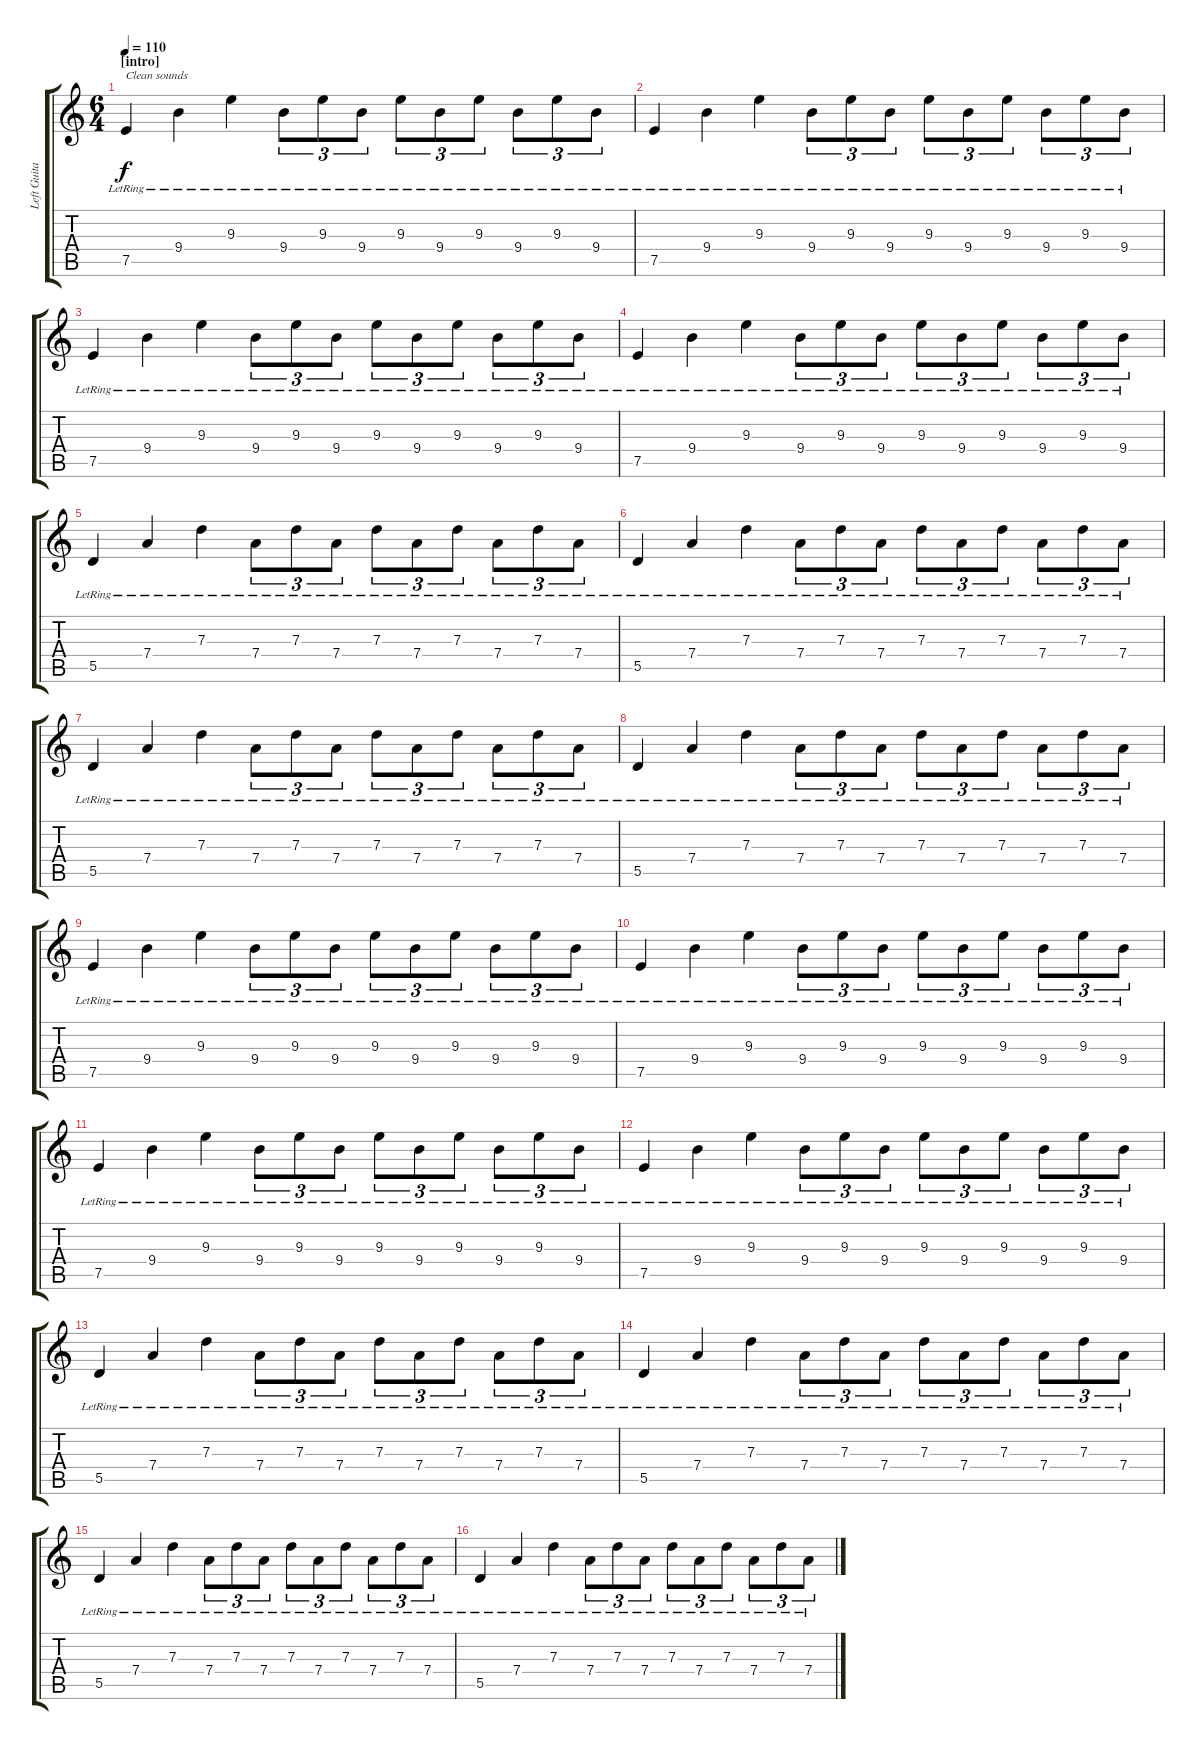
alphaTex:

\track ("Left Guitar" "Left Guita") {instrument distortionguitar}
\staff {score tabs}
\tuning (E4 B3 G3 D3 A2 E2) {hide}
\ts (6 4)
\section ("" "[intro]")
\tempo 110
\clef g2
\ks c
7.5{lr}.4{txt "Clean sounds" dy f instrument electricguitarjazz} 9.4{lr}.4 9.3{lr}.4 9.4{lr}.8{tu (3 2)} 9.3{lr}.8{tu (3 2)} 9.4{lr}.8{tu (3 2)} 9.3{lr}.8{tu (3 2)} 9.4{lr}.8{tu (3 2)} 9.3{lr}.8{tu (3 2)} 9.4{lr}.8{tu (3 2)} 9.3{lr}.8{tu (3 2)} 9.4{lr}.8{tu (3 2)} |
7.5{lr}.4 9.4{lr}.4 9.3{lr}.4 9.4{lr}.8{tu (3 2)} 9.3{lr}.8{tu (3 2)} 9.4{lr}.8{tu (3 2)} 9.3{lr}.8{tu (3 2)} 9.4{lr}.8{tu (3 2)} 9.3{lr}.8{tu (3 2)} 9.4{lr}.8{tu (3 2)} 9.3{lr}.8{tu (3 2)} 9.4{lr}.8{tu (3 2)} |
7.5{lr}.4 9.4{lr}.4 9.3{lr}.4 9.4{lr}.8{tu (3 2)} 9.3{lr}.8{tu (3 2)} 9.4{lr}.8{tu (3 2)} 9.3{lr}.8{tu (3 2)} 9.4{lr}.8{tu (3 2)} 9.3{lr}.8{tu (3 2)} 9.4{lr}.8{tu (3 2)} 9.3{lr}.8{tu (3 2)} 9.4{lr}.8{tu (3 2)} |
7.5{lr}.4 9.4{lr}.4 9.3{lr}.4 9.4{lr}.8{tu (3 2)} 9.3{lr}.8{tu (3 2)} 9.4{lr}.8{tu (3 2)} 9.3{lr}.8{tu (3 2)} 9.4{lr}.8{tu (3 2)} 9.3{lr}.8{tu (3 2)} 9.4{lr}.8{tu (3 2)} 9.3{lr}.8{tu (3 2)} 9.4{lr}.8{tu (3 2)} |
5.5{lr}.4 7.4{lr}.4 7.3{lr}.4 7.4{lr}.8{tu (3 2)} 7.3{lr}.8{tu (3 2)} 7.4{lr}.8{tu (3 2)} 7.3{lr}.8{tu (3 2)} 7.4{lr}.8{tu (3 2)} 7.3{lr}.8{tu (3 2)} 7.4{lr}.8{tu (3 2)} 7.3{lr}.8{tu (3 2)} 7.4{lr}.8{tu (3 2)} |
5.5{lr}.4 7.4{lr}.4 7.3{lr}.4 7.4{lr}.8{tu (3 2)} 7.3{lr}.8{tu (3 2)} 7.4{lr}.8{tu (3 2)} 7.3{lr}.8{tu (3 2)} 7.4{lr}.8{tu (3 2)} 7.3{lr}.8{tu (3 2)} 7.4{lr}.8{tu (3 2)} 7.3{lr}.8{tu (3 2)} 7.4{lr}.8{tu (3 2)} |
5.5{lr}.4 7.4{lr}.4 7.3{lr}.4 7.4{lr}.8{tu (3 2)} 7.3{lr}.8{tu (3 2)} 7.4{lr}.8{tu (3 2)} 7.3{lr}.8{tu (3 2)} 7.4{lr}.8{tu (3 2)} 7.3{lr}.8{tu (3 2)} 7.4{lr}.8{tu (3 2)} 7.3{lr}.8{tu (3 2)} 7.4{lr}.8{tu (3 2)} |
5.5{lr}.4 7.4{lr}.4 7.3{lr}.4 7.4{lr}.8{tu (3 2)} 7.3{lr}.8{tu (3 2)} 7.4{lr}.8{tu (3 2)} 7.3{lr}.8{tu (3 2)} 7.4{lr}.8{tu (3 2)} 7.3{lr}.8{tu (3 2)} 7.4{lr}.8{tu (3 2)} 7.3{lr}.8{tu (3 2)} 7.4{lr}.8{tu (3 2)} |
7.5{lr}.4{instrument electricguitarjazz} 9.4{lr}.4 9.3{lr}.4 9.4{lr}.8{tu (3 2)} 9.3{lr}.8{tu (3 2)} 9.4{lr}.8{tu (3 2)} 9.3{lr}.8{tu (3 2)} 9.4{lr}.8{tu (3 2)} 9.3{lr}.8{tu (3 2)} 9.4{lr}.8{tu (3 2)} 9.3{lr}.8{tu (3 2)} 9.4{lr}.8{tu (3 2)} |
7.5{lr}.4 9.4{lr}.4 9.3{lr}.4 9.4{lr}.8{tu (3 2)} 9.3{lr}.8{tu (3 2)} 9.4{lr}.8{tu (3 2)} 9.3{lr}.8{tu (3 2)} 9.4{lr}.8{tu (3 2)} 9.3{lr}.8{tu (3 2)} 9.4{lr}.8{tu (3 2)} 9.3{lr}.8{tu (3 2)} 9.4{lr}.8{tu (3 2)} |
7.5{lr}.4 9.4{lr}.4 9.3{lr}.4 9.4{lr}.8{tu (3 2)} 9.3{lr}.8{tu (3 2)} 9.4{lr}.8{tu (3 2)} 9.3{lr}.8{tu (3 2)} 9.4{lr}.8{tu (3 2)} 9.3{lr}.8{tu (3 2)} 9.4{lr}.8{tu (3 2)} 9.3{lr}.8{tu (3 2)} 9.4{lr}.8{tu (3 2)} |
7.5{lr}.4 9.4{lr}.4 9.3{lr}.4 9.4{lr}.8{tu (3 2)} 9.3{lr}.8{tu (3 2)} 9.4{lr}.8{tu (3 2)} 9.3{lr}.8{tu (3 2)} 9.4{lr}.8{tu (3 2)} 9.3{lr}.8{tu (3 2)} 9.4{lr}.8{tu (3 2)} 9.3{lr}.8{tu (3 2)} 9.4{lr}.8{tu (3 2)} |
5.5{lr}.4 7.4{lr}.4 7.3{lr}.4 7.4{lr}.8{tu (3 2)} 7.3{lr}.8{tu (3 2)} 7.4{lr}.8{tu (3 2)} 7.3{lr}.8{tu (3 2)} 7.4{lr}.8{tu (3 2)} 7.3{lr}.8{tu (3 2)} 7.4{lr}.8{tu (3 2)} 7.3{lr}.8{tu (3 2)} 7.4{lr}.8{tu (3 2)} |
5.5{lr}.4 7.4{lr}.4 7.3{lr}.4 7.4{lr}.8{tu (3 2)} 7.3{lr}.8{tu (3 2)} 7.4{lr}.8{tu (3 2)} 7.3{lr}.8{tu (3 2)} 7.4{lr}.8{tu (3 2)} 7.3{lr}.8{tu (3 2)} 7.4{lr}.8{tu (3 2)} 7.3{lr}.8{tu (3 2)} 7.4{lr}.8{tu (3 2)} |
5.5{lr}.4 7.4{lr}.4 7.3{lr}.4 7.4{lr}.8{tu (3 2)} 7.3{lr}.8{tu (3 2)} 7.4{lr}.8{tu (3 2)} 7.3{lr}.8{tu (3 2)} 7.4{lr}.8{tu (3 2)} 7.3{lr}.8{tu (3 2)} 7.4{lr}.8{tu (3 2)} 7.3{lr}.8{tu (3 2)} 7.4{lr}.8{tu (3 2)} |
5.5{lr}.4 7.4{lr}.4 7.3{lr}.4 7.4{lr}.8{tu (3 2)} 7.3{lr}.8{tu (3 2)} 7.4{lr}.8{tu (3 2)} 7.3{lr}.8{tu (3 2)} 7.4{lr}.8{tu (3 2)} 7.3{lr}.8{tu (3 2)} 7.4{lr}.8{tu (3 2)} 7.3{lr}.8{tu (3 2)} 7.4{lr}.8{tu (3 2)}
